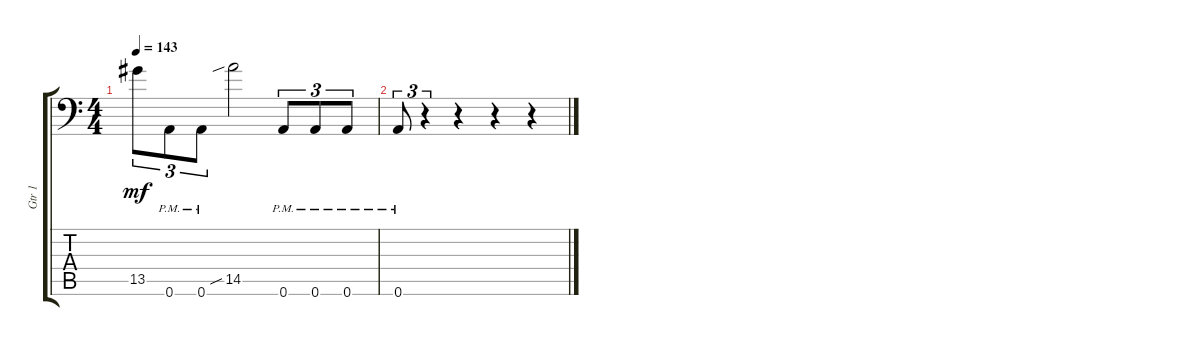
\track ("Gtr 1" "Gtr 1") {instrument electricguitarclean}
\staff {score tabs}
\tuning (D4 A3 F3 C3 G2 A1) {hide}
\ts (4 4)
\tempo 143
\clef f4
\ks c
13.5.8{tu (3 2) dy mf} 0.6{pm}.8{tu (3 2)} 0.6{pm}.8{tu (3 2)} 14.5{sib}.2 0.6{pm}.8{tu (3 2)} 0.6{pm}.8{tu (3 2)} 0.6{pm}.8{tu (3 2)} |
0.6{pm}.8{tu (3 2)} r.4{tu (3 2)} r.4 r.4 r.4
